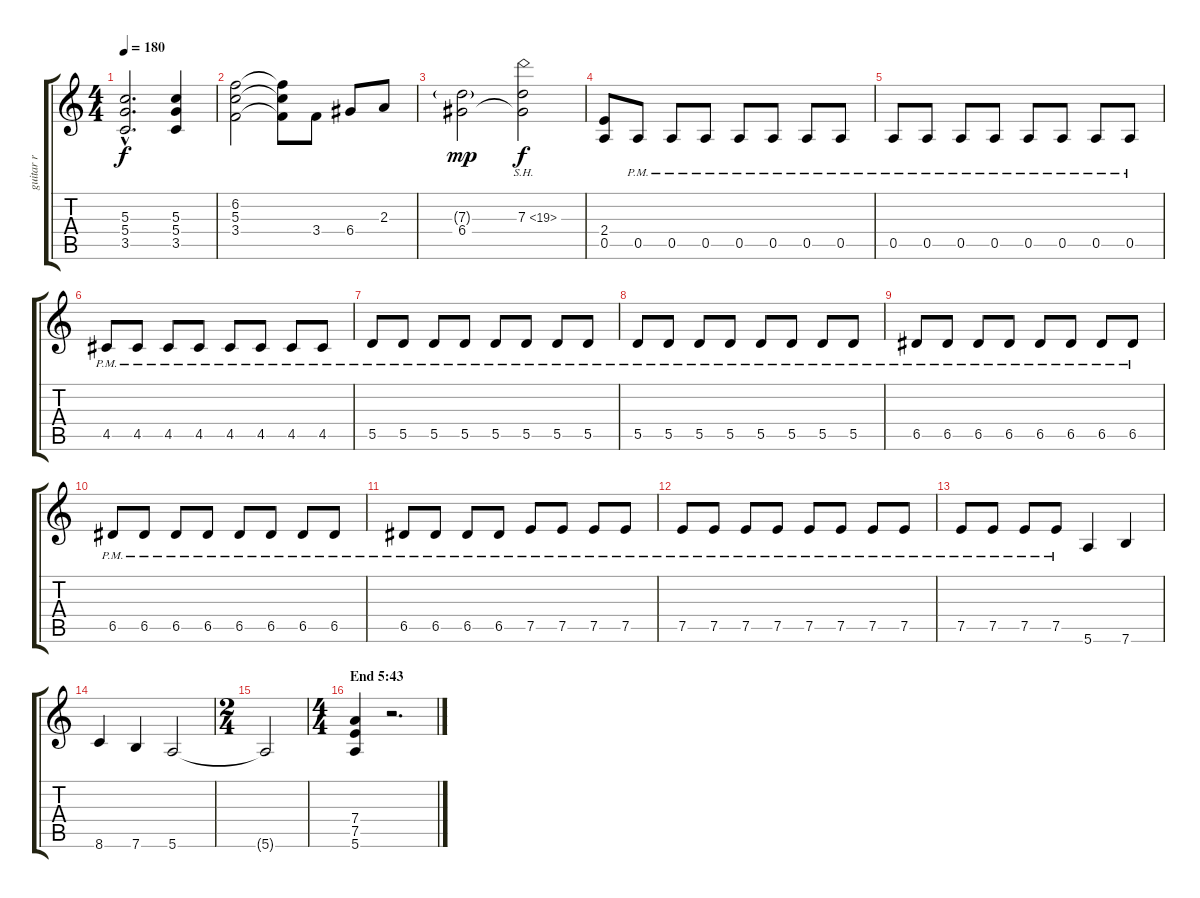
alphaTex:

\track ("guitar r" "guitar r") {instrument distortionguitar}
\staff {score tabs}
\tuning (E4 B3 G3 D3 A2 E2) {hide}
\ts (4 4)
\tempo 180
\clef g2
\ks c
(5.3{hac} 5.4{hac} 3.5{hac}).2{d dy f} (5.3 5.4 3.5).4 |
(6.2 5.3 3.4).2 (6.2{t} 5.3{t} 3.4{t}).8 3.4.8 6.4.8 2.3.8 |
(7.3{g} 6.4).2{dy mp} (7.3{sh 12} 6.4{t}).2{dy f} |
(2.4 0.5).8 0.5{pm}.8 0.5{pm}.8 0.5{pm}.8 0.5{pm}.8 0.5{pm}.8 0.5{pm}.8 0.5{pm}.8 |
0.5{pm}.8 0.5{pm}.8 0.5{pm}.8 0.5{pm}.8 0.5{pm}.8 0.5{pm}.8 0.5{pm}.8 0.5{pm}.8 |
4.5{pm}.8 4.5{pm}.8 4.5{pm}.8 4.5{pm}.8 4.5{pm}.8 4.5{pm}.8 4.5{pm}.8 4.5{pm}.8 |
5.5{pm}.8 5.5{pm}.8 5.5{pm}.8 5.5{pm}.8 5.5{pm}.8 5.5{pm}.8 5.5{pm}.8 5.5{pm}.8 |
5.5{pm}.8 5.5{pm}.8 5.5{pm}.8 5.5{pm}.8 5.5{pm}.8 5.5{pm}.8 5.5{pm}.8 5.5{pm}.8 |
6.5{pm}.8 6.5{pm}.8 6.5{pm}.8 6.5{pm}.8 6.5{pm}.8 6.5{pm}.8 6.5{pm}.8 6.5{pm}.8 |
6.5{pm}.8 6.5{pm}.8 6.5{pm}.8 6.5{pm}.8 6.5{pm}.8 6.5{pm}.8 6.5{pm}.8 6.5{pm}.8 |
6.5{pm}.8 6.5{pm}.8 6.5{pm}.8 6.5{pm}.8 7.5{pm}.8 7.5{pm}.8 7.5{pm}.8 7.5{pm}.8 |
7.5{pm}.8 7.5{pm}.8 7.5{pm}.8 7.5{pm}.8 7.5{pm}.8 7.5{pm}.8 7.5{pm}.8 7.5{pm}.8 |
7.5{pm}.8 7.5{pm}.8 7.5{pm}.8 7.5{pm}.8 5.6.4 7.6.4 |
8.6.4 7.6.4 5.6.2 |
\ts (2 4)
5.6{t}.2 |
\ts (4 4)
\section ("" "End 5:43")
(7.4 7.5 5.6).4 r.2{d}
